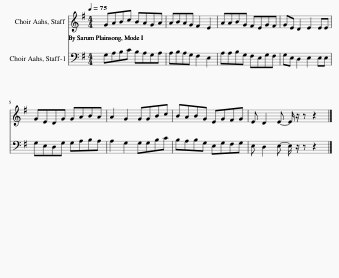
X:1
%%score 1 2
L:1/8
Q:1/4=75
M:4/4
I:linebreak $
K:G
V:1 treble
V:2 bass
V:1
 GABc BAGA | ABAG F2 E2 | AABG FEGF | GE D2 E2 EE |$ GEDG GABA | %5
 A2 G2 GGBc | BABG EGFG | E D2 E- E/ z/ z z2 |] %8
V:2
 G,A,B,C B,A,G,A, | A,B,A,G, F,2 E,2 | A,A,B,G, F,E,G,F, | G,E, D,2 E,2 E,E, |$ G,E,D,G, G,A,B,A, | %5
 A,2 G,2 G,G,B,C | B,A,B,G, E,G,F,G, | E, D,2 E,- E,/ z/ z z2 |] %8
